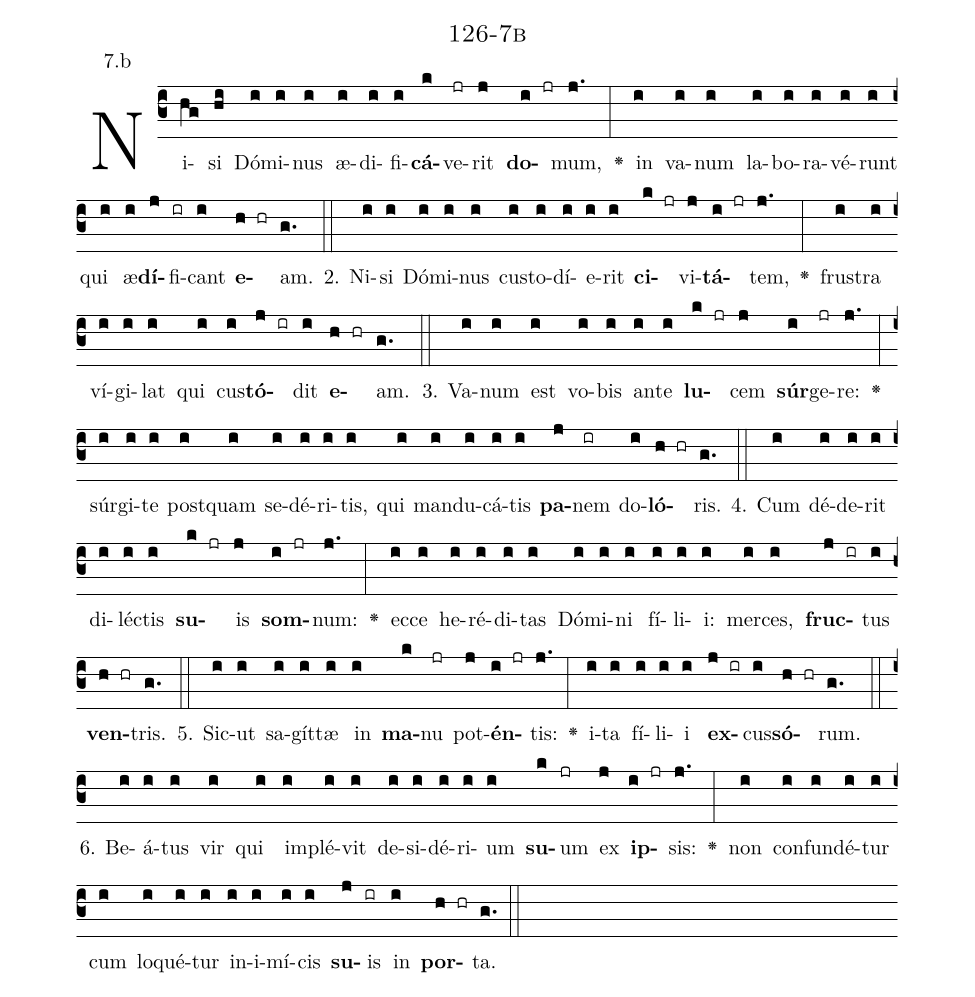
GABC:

name: 126-7b;
annotation: 7.b;
%%
(c3)Ni(hg)si(hi) Dó(i)mi(i)nus(i) æ(i)di(i)fi(i)<b>cá</b>(k)ve(jr)rit(j) <b>do</b>(i jr)mum,(j.) <v>\greheightstar</v>(:) in(i) va(i)num(i) la(i)bo(i)ra(i)vé(i)runt(i) qui(i) æ(i)<b>dí</b>(j)fi(ir)cant(i) <b>e</b>(h hr)am.(g.) (::)
2. Ni(i)si(i) Dó(i)mi(i)nus(i) cus(i)to(i)dí(i)e(i)rit(i) <b>ci</b>(k jr)vi(j)<b>tá</b>(i jr)tem,(j.) <v>\greheightstar</v>(:) frus(i)tra(i) ví(i)gi(i)lat(i) qui(i) cus(i)<b>tó</b>(j ir)dit(i) <b>e</b>(h hr)am.(g.) (::)
3. Va(i)num(i) est(i) vo(i)bis(i) an(i)te(i) <b>lu</b>(k jr)cem(j) <b>súr</b>(i)ge(jr)re:(j.) <v>\greheightstar</v>(:) súr(i)gi(i)te(i) post(i)quam(i) se(i)dé(i)ri(i)tis,(i) qui(i) man(i)du(i)cá(i)tis(i) <b>pa</b>(j)nem(ir) do(i)<b>ló</b>(h hr)ris.(g.) (::)
4. Cum(i) dé(i)de(i)rit(i) di(i)léc(i)tis(i) <b>su</b>(k jr)is(j) <b>som</b>(i jr)num:(j.) <v>\greheightstar</v>(:) ec(i)ce(i) he(i)ré(i)di(i)tas(i) Dó(i)mi(i)ni(i) fí(i)li(i)i:(i) mer(i)ces,(i) <b>fruc</b>(j ir)tus(i) <b>ven</b>(h hr)tris.(g.) (::)
5. Sic(i)ut(i) sa(i)gít(i)tæ(i) in(i) <b>ma</b>(k)nu(jr) pot(j)<b>én</b>(i jr)tis:(j.) <v>\greheightstar</v>(:) i(i)ta(i) fí(i)li(i)i(i) <b>ex</b>(j ir)cus(i)<b>só</b>(h hr)rum.(g.) (::)
6. Be(i)á(i)tus(i) vir(i) qui(i) im(i)plé(i)vit(i) de(i)si(i)dé(i)ri(i)um(i) <b>su</b>(k)um(jr) ex(j) <b>ip</b>(i jr)sis:(j.) <v>\greheightstar</v>(:) non(i) con(i)fun(i)dé(i)tur(i) cum(i) lo(i)qué(i)tur(i) in(i)i(i)mí(i)cis(i) <b>su</b>(j)is(ir) in(i) <b>por</b>(h hr)ta.(g.) (::)
